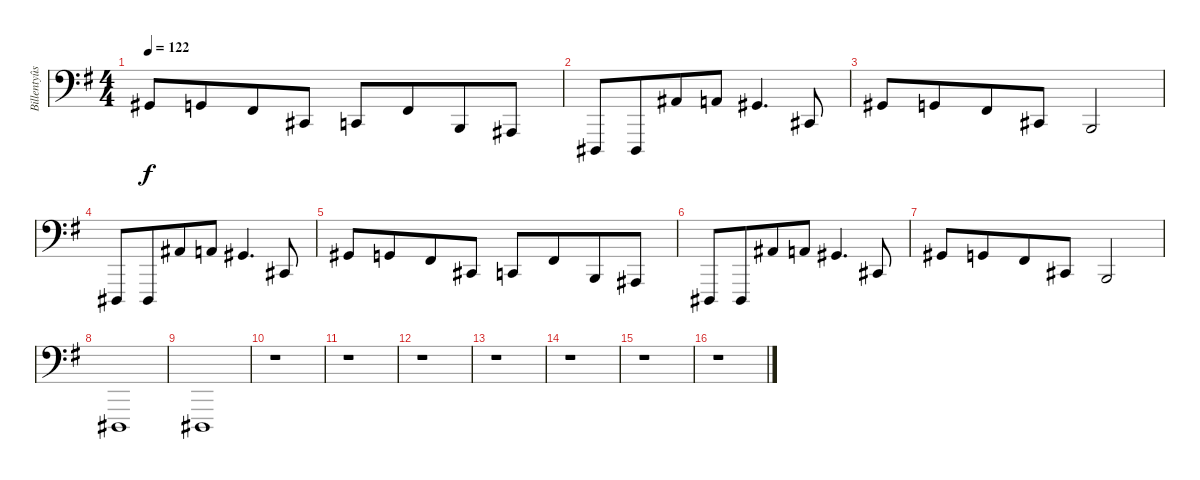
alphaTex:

\track ("Billentyûs 2 (Mats Olausson)" "Billentyûs") {instrument electricgrandpiano}
\staff {score}
\tuning (C3 G2 D2 A1 E1 B0) {hide}
\ts (4 4)
\tempo 122
\clef f4
\ks g
1.2.8{dy f} 0.2.8{beam merge} 4.3.8 4.4.8 3.4.8 4.3.8{beam merge} 2.4.8 1.4.8 |
4.6.8 4.6.8{beam merge} 3.2.8 2.2.8 1.2.4{d} 4.4.8 |
1.2.8 0.2.8{beam merge} 4.3.8 4.4.8 2.4.2 |
4.6.8 4.6.8{beam merge} 3.2.8 2.2.8 1.2.4{d} 4.4.8 |
1.2.8 0.2.8{beam merge} 4.3.8 4.4.8 3.4.8 4.3.8{beam merge} 2.4.8 1.4.8 |
4.6.8 4.6.8{beam merge} 3.2.8 2.2.8 1.2.4{d} 4.4.8 |
1.2.8 0.2.8{beam merge} 4.3.8 4.4.8 2.4.2 |
4.6.1 |
4.6.1 |
r.1 |
r.1 |
r.1 |
r.1 |
r.1 |
r.1 |
r.1
